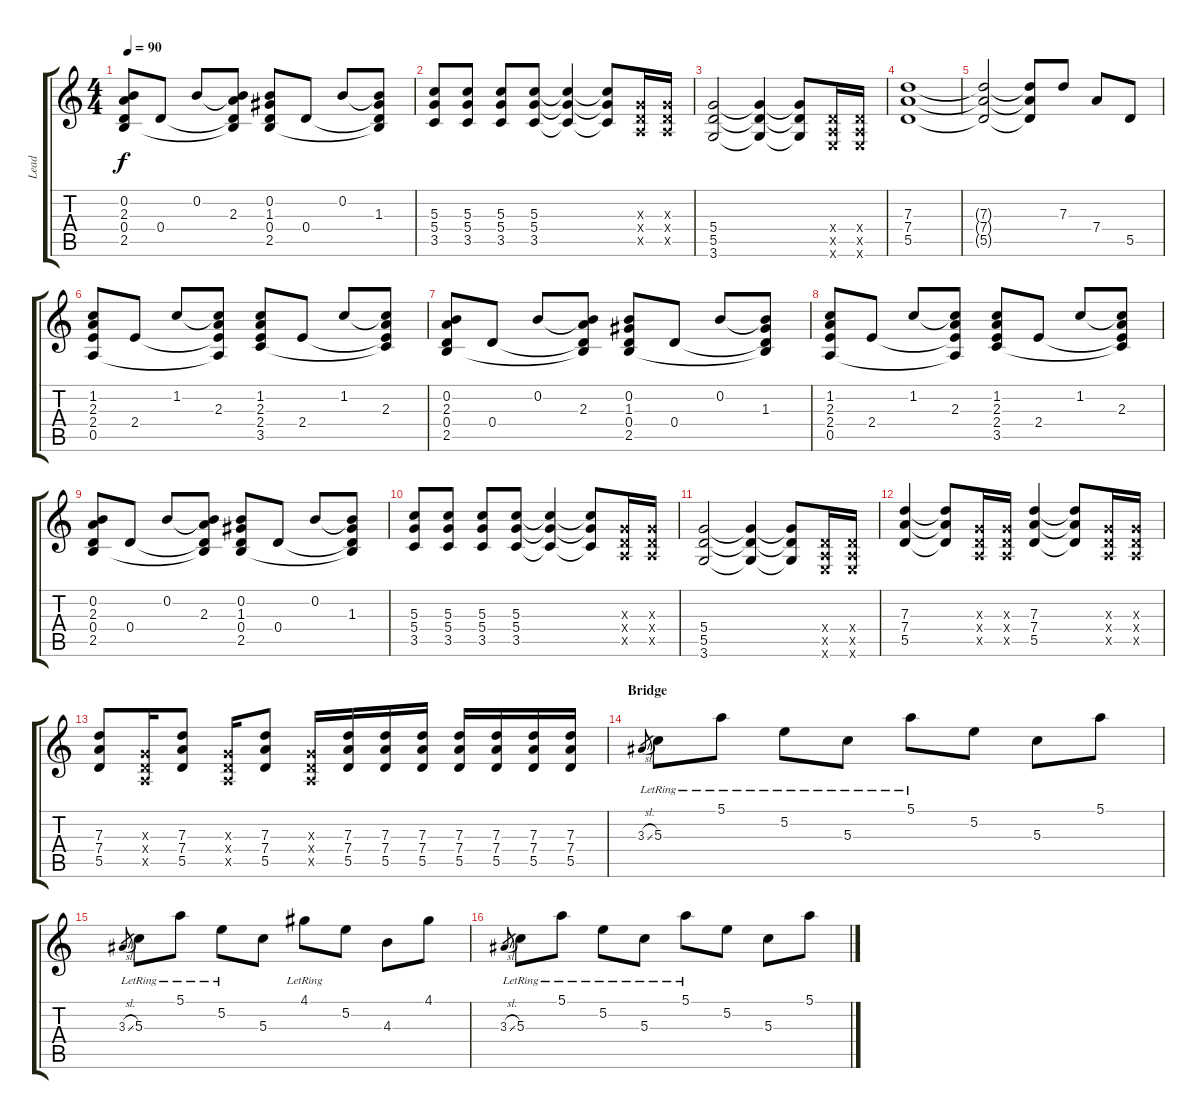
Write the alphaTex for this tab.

\track ("Lead" "Lead") {instrument distortionguitar}
\staff {score tabs}
\tuning (E4 B3 G3 D3 A2 E2) {hide}
\ts (4 4)
\tempo 90
\clef g2
\ks c
(0.2 2.3 0.4 2.5).8{dy f} 0.4.8 0.2.8 (0.2{t} 2.3 0.4{t} 2.5{t}).8 (0.2 1.3 0.4 2.5).8 0.4.8 0.2.8 (0.2{t} 1.3 0.4{t} 2.5{t}).8 |
(5.3 5.4 3.5).8 (5.3 5.4 3.5).8 (5.3 5.4 3.5).8 (5.3 5.4 3.5).8 (5.3{t} 5.4{t} 3.5{t}).4 (5.3{t} 5.4{t} 3.5{t}).8 (0.3{x} 0.4{x} 0.5{x}).16 (0.3{x} 0.4{x} 0.5{x}).16 |
(5.4 5.5 3.6).2 (5.4{t} 5.5{t} 3.6{t}).4 (5.4{t} 5.5{t} 3.6{t}).8 (0.4{x} 0.5{x} 0.6{x}).16 (0.4{x} 0.5{x} 0.6{x}).16 |
(7.3 7.4 5.5).1 |
(7.3{t} 7.4{t} 5.5{t}).2 (7.3{t} 7.4{t} 5.5{t}).8 7.3.8 7.4.8 5.5.8 |
(1.2 2.3 2.4 0.5).8 2.4.8 1.2.8 (1.2{t} 2.3 2.4{t} 0.5{t}).8 (1.2 2.3 2.4 3.5).8 2.4.8 1.2.8 (1.2{t} 2.3 2.4{t} 3.5{t}).8 |
(0.2 2.3 0.4 2.5).8 0.4.8 0.2.8 (0.2{t} 2.3 0.4{t} 2.5{t}).8 (0.2 1.3 0.4 2.5).8 0.4.8 0.2.8 (0.2{t} 1.3 0.4{t} 2.5{t}).8 |
(1.2 2.3 2.4 0.5).8 2.4.8 1.2.8 (1.2{t} 2.3 2.4{t} 0.5{t}).8 (1.2 2.3 2.4 3.5).8 2.4.8 1.2.8 (1.2{t} 2.3 2.4{t} 3.5{t}).8 |
(0.2 2.3 0.4 2.5).8 0.4.8 0.2.8 (0.2{t} 2.3 0.4{t} 2.5{t}).8 (0.2 1.3 0.4 2.5).8 0.4.8 0.2.8 (0.2{t} 1.3 0.4{t} 2.5{t}).8 |
(5.3 5.4 3.5).8 (5.3 5.4 3.5).8 (5.3 5.4 3.5).8 (5.3 5.4 3.5).8 (5.3{t} 5.4{t} 3.5{t}).4 (5.3{t} 5.4{t} 3.5{t}).8 (0.3{x} 0.4{x} 0.5{x}).16 (0.3{x} 0.4{x} 0.5{x}).16 |
(5.4 5.5 3.6).2 (5.4{t} 5.5{t} 3.6{t}).4 (5.4{t} 5.5{t} 3.6{t}).8 (0.4{x} 0.5{x} 0.6{x}).16 (0.4{x} 0.5{x} 0.6{x}).16 |
(7.3 7.4 5.5).4 (7.3{t} 7.4{t} 5.5{t}).8 (0.3{x} 0.4{x} 0.5{x}).16 (0.3{x} 0.4{x} 0.5{x}).16 (7.3 7.4 5.5).4 (7.3{t} 7.4{t} 5.5{t}).8 (0.3{x} 0.4{x} 0.5{x}).16 (0.3{x} 0.4{x} 0.5{x}).16 |
(7.3 7.4 5.5).8 (0.3{x} 0.4{x} 0.5{x}).16 (7.3 7.4 5.5).8 (0.3{x} 0.4{x} 0.5{x}).16 (7.3 7.4 5.5).8 (0.3{x} 0.4{x} 0.5{x}).16 (7.3 7.4 5.5).16 (7.3 7.4 5.5).16 (7.3 7.4 5.5).16 (7.3 7.4 5.5).16 (7.3 7.4 5.5).16 (7.3 7.4 5.5).16 (7.3 7.4 5.5).16 |
\section ("" "Bridge")
3.3{sl}.8{gr} 5.3{lr}.8 5.1{lr}.8 5.2{lr}.8 5.3{lr}.8 5.1{lr}.8 5.2.8 5.3.8 5.1.8 |
3.3{sl}.8{gr} 5.3{lr}.8 5.1{lr}.8 5.2{lr}.8 5.3.8 4.1{lr}.8 5.2.8 4.3.8 4.1.8 |
3.3{sl}.8{gr} 5.3{lr}.8 5.1{lr}.8 5.2{lr}.8 5.3{lr}.8 5.1{lr}.8 5.2.8 5.3.8 5.1.8
